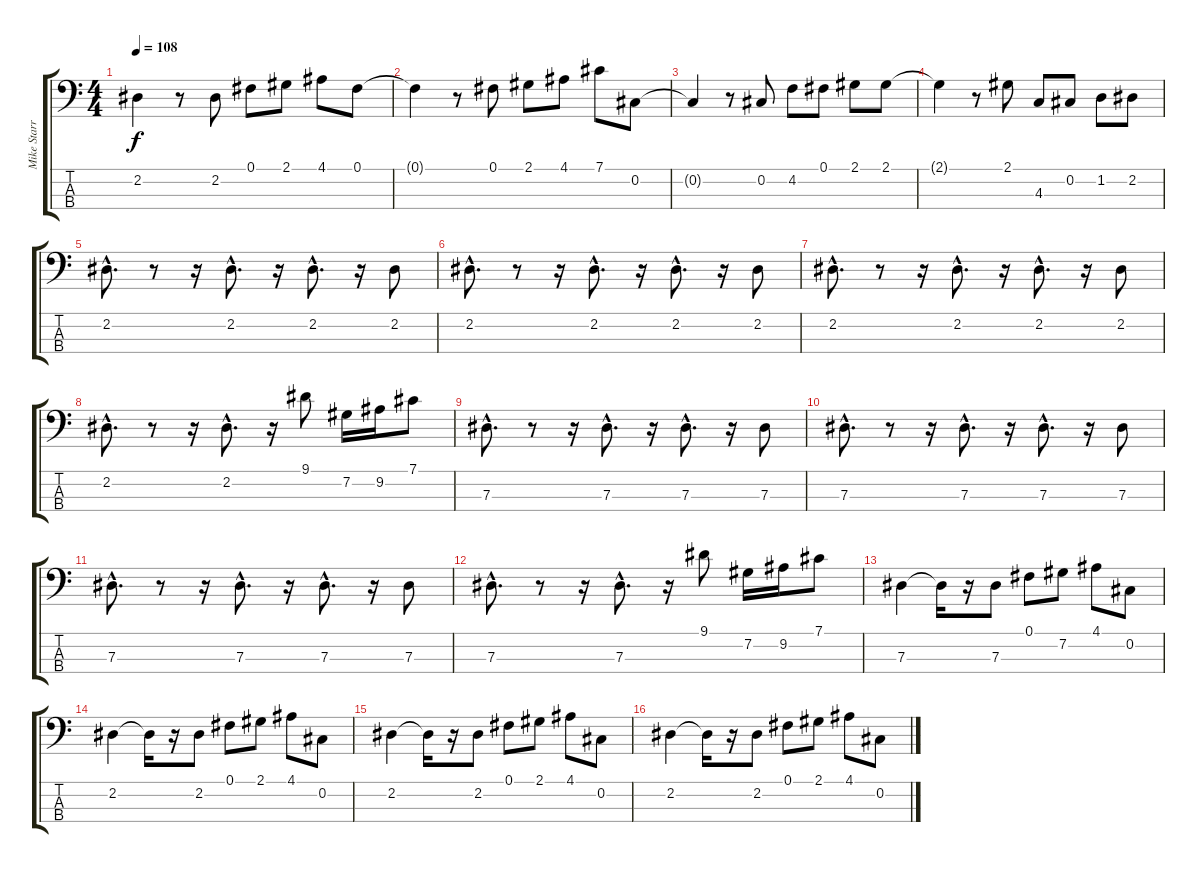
\track ("Mike Starr" "Mike Starr") {instrument fretlessbass}
\staff {score tabs}
\tuning (Gb2 Db2 Ab1 Eb1) {hide}
\ts (4 4)
\tempo 108
\clef f4
\ks c
2.2{t}.4{dy f} r.8 2.2.8 0.1.8 2.1.8 4.1.8 0.1.8 |
0.1{t}.4 r.8 0.1.8 2.1.8 4.1.8 7.1.8 0.2.8 |
0.2{t}.4 r.8 0.2.8 4.2.8 0.1.8 2.1.8 2.1.8 |
2.1{t}.4 r.8 2.1.8 4.3.8 0.2.8 1.2.8 2.2.8 |
2.2{hac}.8{d} r.8 r.16 2.2{hac}.8{d} r.16 2.2{hac}.8{d} r.16 2.2.8 |
2.2{hac}.8{d} r.8 r.16 2.2{hac}.8{d} r.16 2.2{hac}.8{d} r.16 2.2.8 |
2.2{hac}.8{d} r.8 r.16 2.2{hac}.8{d} r.16 2.2{hac}.8{d} r.16 2.2.8 |
2.2{hac}.8{d} r.8 r.16 2.2{hac}.8{d} r.16 9.1.8 7.2.16 9.2.16 7.1.8 |
7.3{hac}.8{d} r.8 r.16 7.3{hac}.8{d} r.16 7.3{hac}.8{d} r.16 7.3.8 |
7.3{hac}.8{d} r.8 r.16 7.3{hac}.8{d} r.16 7.3{hac}.8{d} r.16 7.3.8 |
7.3{hac}.8{d} r.8 r.16 7.3{hac}.8{d} r.16 7.3{hac}.8{d} r.16 7.3.8 |
7.3{hac}.8{d} r.8 r.16 7.3{hac}.8{d} r.16 9.1.8 7.2.16 9.2.16 7.1.8 |
7.3.4 7.3{t}.16 r.16 7.3.8 0.1.8 7.2.8 4.1.8 0.2.8 |
2.2.4 2.2{t}.16 r.16 2.2.8 0.1.8 2.1.8 4.1.8 0.2.8 |
2.2.4 2.2{t}.16 r.16 2.2.8 0.1.8 2.1.8 4.1.8 0.2.8 |
2.2.4 2.2{t}.16 r.16 2.2.8 0.1.8 2.1.8 4.1.8 0.2.8
